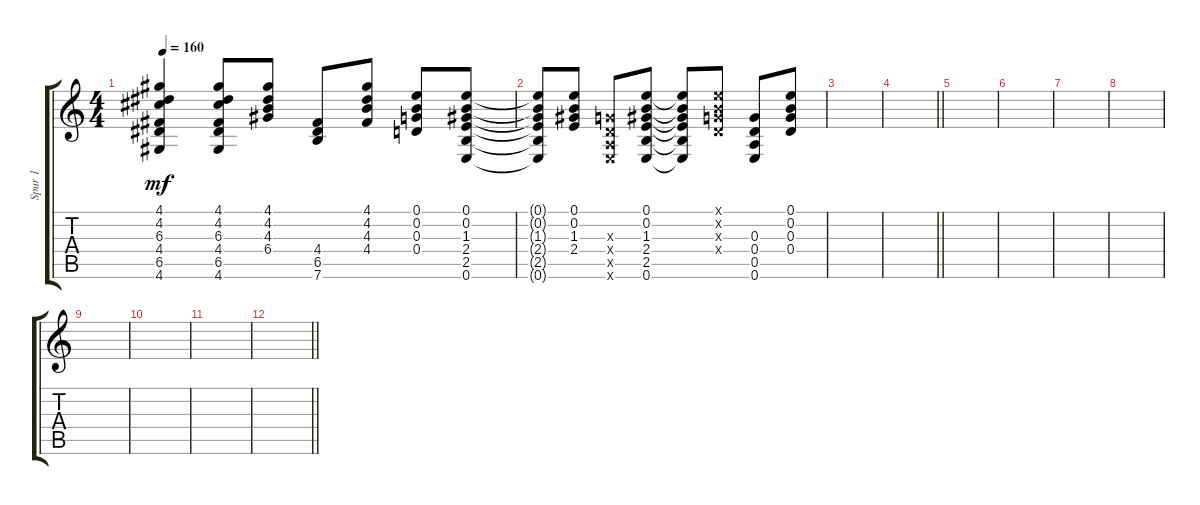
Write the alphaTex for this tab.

\track ("Spur 1" "Spur 1") {instrument electricguitarclean}
\staff {score tabs}
\tuning (E4 B3 G3 D3 A2 E2) {hide}
\ts (4 4)
\tempo 160
\clef g2
\ks c
(4.1 4.2 6.3 4.4 6.5 4.6).4{dy mf} (4.1 4.2 6.3 4.4 6.5 4.6).8 (4.1 4.2 4.3 6.4).8 (4.4 6.5 7.6).8 (4.1 4.2 4.3 4.4).8 (0.1 0.2 0.3 0.4).8 (0.1 0.2 1.3 2.4 2.5 0.6).8 |
(0.1{t} 0.2{t} 1.3{t} 2.4{t} 2.5{t} 0.6{t}).8 (0.1 0.2 1.3 2.4).8 (0.3{x} 0.4{x} 0.5{x} 0.6{x}).8 (0.1 0.2 1.3 2.4 2.5 0.6).8 (0.1{t} 0.2{t} 1.3{t} 2.4{t} 2.5{t} 0.6{t}).8 (0.1{x} 0.2{x} 0.3{x} 0.4{x}).8 (0.3 0.4 0.5 0.6).8 (0.1 0.2 0.3 0.4).8 |
|
\barLineRight lightlight
|
|
|
|
|
|
|
|
\barLineRight lightlight
